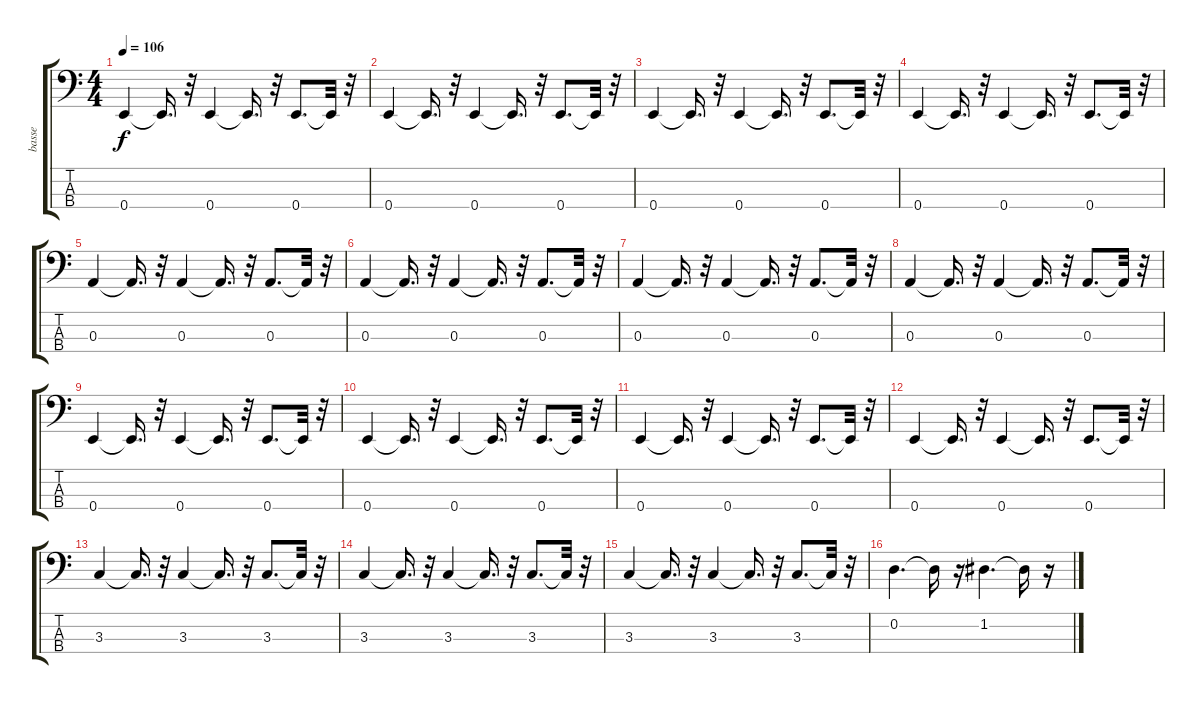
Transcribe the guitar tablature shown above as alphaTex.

\track ("basse" "basse") {instrument electricbassfinger}
\staff {score tabs}
\tuning (G2 D2 A1 E1) {hide}
\ts (4 4)
\tempo 106
\clef f4
\ks c
0.4.4{dy f instrument electricbassfinger} 0.4{t}.16{d} r.32 0.4.4 0.4{t}.16{d} r.32 0.4.8{d} 0.4{t}.32 r.32 |
0.4.4 0.4{t}.16{d} r.32 0.4.4 0.4{t}.16{d} r.32 0.4.8{d} 0.4{t}.32 r.32 |
0.4.4 0.4{t}.16{d} r.32 0.4.4 0.4{t}.16{d} r.32 0.4.8{d} 0.4{t}.32 r.32 |
0.4.4 0.4{t}.16{d} r.32 0.4.4 0.4{t}.16{d} r.32 0.4.8{d} 0.4{t}.32 r.32 |
0.3.4 0.3{t}.16{d} r.32 0.3.4 0.3{t}.16{d} r.32 0.3.8{d} 0.3{t}.32 r.32 |
0.3.4 0.3{t}.16{d} r.32 0.3.4 0.3{t}.16{d} r.32 0.3.8{d} 0.3{t}.32 r.32 |
0.3.4 0.3{t}.16{d} r.32 0.3.4 0.3{t}.16{d} r.32 0.3.8{d} 0.3{t}.32 r.32 |
0.3.4 0.3{t}.16{d} r.32 0.3.4 0.3{t}.16{d} r.32 0.3.8{d} 0.3{t}.32 r.32 |
0.4.4 0.4{t}.16{d} r.32 0.4.4 0.4{t}.16{d} r.32 0.4.8{d} 0.4{t}.32 r.32 |
0.4.4 0.4{t}.16{d} r.32 0.4.4 0.4{t}.16{d} r.32 0.4.8{d} 0.4{t}.32 r.32 |
0.4.4 0.4{t}.16{d} r.32 0.4.4 0.4{t}.16{d} r.32 0.4.8{d} 0.4{t}.32 r.32 |
0.4.4 0.4{t}.16{d} r.32 0.4.4 0.4{t}.16{d} r.32 0.4.8{d} 0.4{t}.32 r.32 |
3.3.4 3.3{t}.16{d} r.32 3.3.4 3.3{t}.16{d} r.32 3.3.8{d} 3.3{t}.32 r.32 |
3.3.4 3.3{t}.16{d} r.32 3.3.4 3.3{t}.16{d} r.32 3.3.8{d} 3.3{t}.32 r.32 |
3.3.4 3.3{t}.16{d} r.32 3.3.4 3.3{t}.16{d} r.32 3.3.8{d} 3.3{t}.32 r.32 |
0.2.4{d} 0.2{t}.16 r.16 1.2.4{d} 1.2{t}.16 r.16
